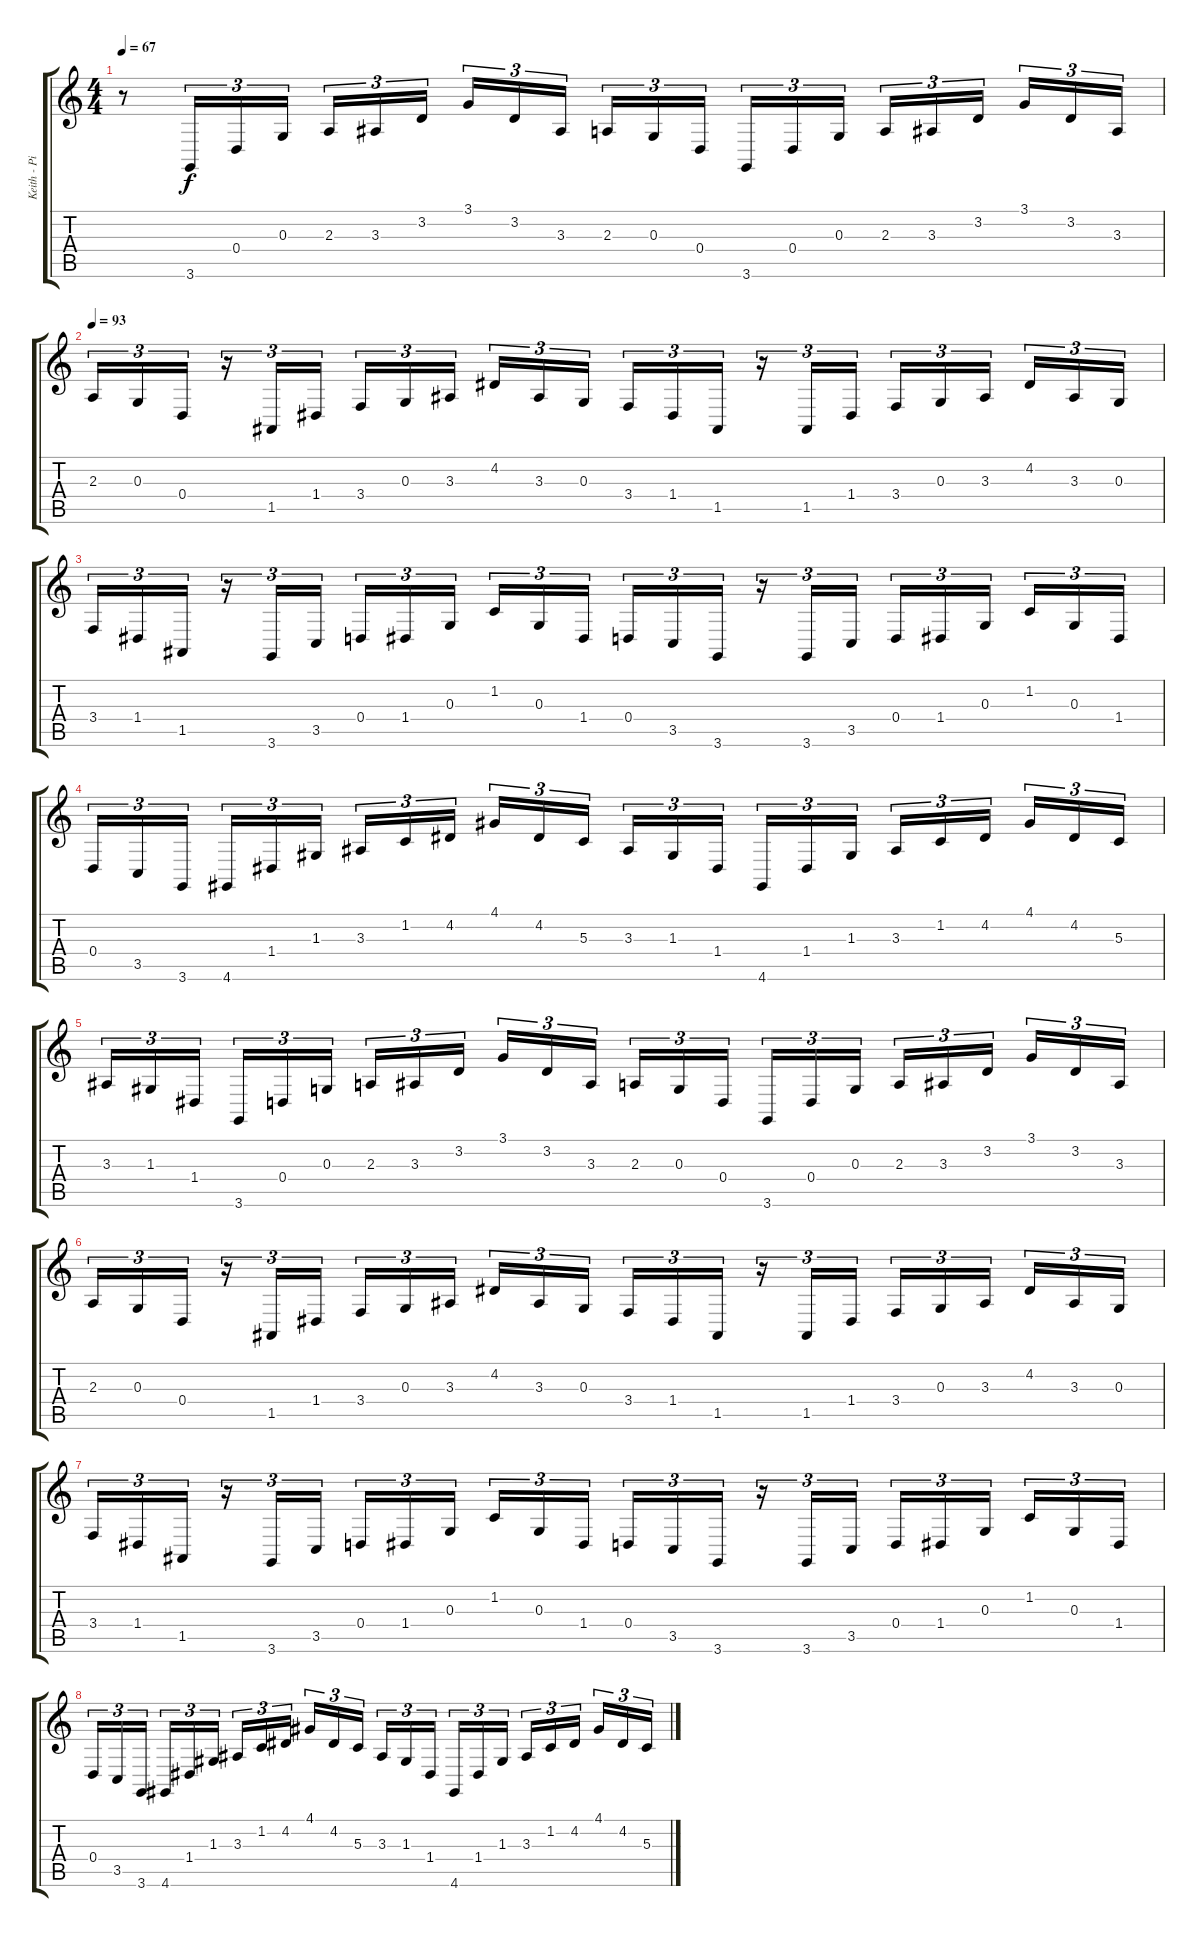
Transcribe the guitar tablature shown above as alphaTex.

\track ("Keith - Piano LH" "Keith - Pi") {instrument brightacousticpiano}
\staff {score tabs}
\tuning (E4 B3 G3 D3 A2 E2) {hide}
\ts (4 4)
\tempo 67
\clef g2
\ks c
r.8{dy mf} 3.6.16{tu (3 2) dy f} 0.4.16{tu (3 2)} 0.3.16{tu (3 2)} 2.3.16{tu (3 2)} 3.3.16{tu (3 2)} 3.2.16{tu (3 2)} 3.1.16{tu (3 2)} 3.2.16{tu (3 2)} 3.3.16{tu (3 2)} 2.3.16{tu (3 2)} 0.3.16{tu (3 2)} 0.4.16{tu (3 2)} 3.6.16{tu (3 2)} 0.4.16{tu (3 2)} 0.3.16{tu (3 2)} 2.3.16{tu (3 2)} 3.3.16{tu (3 2)} 3.2.16{tu (3 2)} 3.1.16{tu (3 2)} 3.2.16{tu (3 2)} 3.3.16{tu (3 2)} |
\tempo 93
2.3.16{tu (3 2)} 0.3.16{tu (3 2)} 0.4.16{tu (3 2)} r.16{tu (3 2)} 1.5.16{tu (3 2)} 1.4.16{tu (3 2)} 3.4.16{tu (3 2)} 0.3.16{tu (3 2)} 3.3.16{tu (3 2)} 4.2.16{tu (3 2)} 3.3.16{tu (3 2)} 0.3.16{tu (3 2)} 3.4.16{tu (3 2)} 1.4.16{tu (3 2)} 1.5.16{tu (3 2)} r.16{tu (3 2)} 1.5.16{tu (3 2)} 1.4.16{tu (3 2)} 3.4.16{tu (3 2)} 0.3.16{tu (3 2)} 3.3.16{tu (3 2)} 4.2.16{tu (3 2)} 3.3.16{tu (3 2)} 0.3.16{tu (3 2)} |
3.4.16{tu (3 2)} 1.4.16{tu (3 2)} 1.5.16{tu (3 2)} r.16{tu (3 2)} 3.6.16{tu (3 2)} 3.5.16{tu (3 2)} 0.4.16{tu (3 2)} 1.4.16{tu (3 2)} 0.3.16{tu (3 2)} 1.2.16{tu (3 2)} 0.3.16{tu (3 2)} 1.4.16{tu (3 2)} 0.4.16{tu (3 2)} 3.5.16{tu (3 2)} 3.6.16{tu (3 2)} r.16{tu (3 2)} 3.6.16{tu (3 2)} 3.5.16{tu (3 2)} 0.4.16{tu (3 2)} 1.4.16{tu (3 2)} 0.3.16{tu (3 2)} 1.2.16{tu (3 2)} 0.3.16{tu (3 2)} 1.4.16{tu (3 2)} |
0.4.16{tu (3 2)} 3.5.16{tu (3 2)} 3.6.16{tu (3 2)} 4.6.16{tu (3 2)} 1.4.16{tu (3 2)} 1.3.16{tu (3 2)} 3.3.16{tu (3 2)} 1.2.16{tu (3 2)} 4.2.16{tu (3 2)} 4.1.16{tu (3 2)} 4.2.16{tu (3 2)} 5.3.16{tu (3 2)} 3.3.16{tu (3 2)} 1.3.16{tu (3 2)} 1.4.16{tu (3 2)} 4.6.16{tu (3 2)} 1.4.16{tu (3 2)} 1.3.16{tu (3 2)} 3.3.16{tu (3 2)} 1.2.16{tu (3 2)} 4.2.16{tu (3 2)} 4.1.16{tu (3 2)} 4.2.16{tu (3 2)} 5.3.16{tu (3 2)} |
3.3.16{tu (3 2)} 1.3.16{tu (3 2)} 1.4.16{tu (3 2)} 3.6.16{tu (3 2)} 0.4.16{tu (3 2)} 0.3.16{tu (3 2)} 2.3.16{tu (3 2)} 3.3.16{tu (3 2)} 3.2.16{tu (3 2)} 3.1.16{tu (3 2)} 3.2.16{tu (3 2)} 3.3.16{tu (3 2)} 2.3.16{tu (3 2)} 0.3.16{tu (3 2)} 0.4.16{tu (3 2)} 3.6.16{tu (3 2)} 0.4.16{tu (3 2)} 0.3.16{tu (3 2)} 2.3.16{tu (3 2)} 3.3.16{tu (3 2)} 3.2.16{tu (3 2)} 3.1.16{tu (3 2)} 3.2.16{tu (3 2)} 3.3.16{tu (3 2)} |
2.3.16{tu (3 2)} 0.3.16{tu (3 2)} 0.4.16{tu (3 2)} r.16{tu (3 2)} 1.5.16{tu (3 2)} 1.4.16{tu (3 2)} 3.4.16{tu (3 2)} 0.3.16{tu (3 2)} 3.3.16{tu (3 2)} 4.2.16{tu (3 2)} 3.3.16{tu (3 2)} 0.3.16{tu (3 2)} 3.4.16{tu (3 2)} 1.4.16{tu (3 2)} 1.5.16{tu (3 2)} r.16{tu (3 2)} 1.5.16{tu (3 2)} 1.4.16{tu (3 2)} 3.4.16{tu (3 2)} 0.3.16{tu (3 2)} 3.3.16{tu (3 2)} 4.2.16{tu (3 2)} 3.3.16{tu (3 2)} 0.3.16{tu (3 2)} |
3.4.16{tu (3 2)} 1.4.16{tu (3 2)} 1.5.16{tu (3 2)} r.16{tu (3 2)} 3.6.16{tu (3 2)} 3.5.16{tu (3 2)} 0.4.16{tu (3 2)} 1.4.16{tu (3 2)} 0.3.16{tu (3 2)} 1.2.16{tu (3 2)} 0.3.16{tu (3 2)} 1.4.16{tu (3 2)} 0.4.16{tu (3 2)} 3.5.16{tu (3 2)} 3.6.16{tu (3 2)} r.16{tu (3 2)} 3.6.16{tu (3 2)} 3.5.16{tu (3 2)} 0.4.16{tu (3 2)} 1.4.16{tu (3 2)} 0.3.16{tu (3 2)} 1.2.16{tu (3 2)} 0.3.16{tu (3 2)} 1.4.16{tu (3 2)} |
0.4.16{tu (3 2)} 3.5.16{tu (3 2)} 3.6.16{tu (3 2)} 4.6.16{tu (3 2)} 1.4.16{tu (3 2)} 1.3.16{tu (3 2)} 3.3.16{tu (3 2)} 1.2.16{tu (3 2)} 4.2.16{tu (3 2)} 4.1.16{tu (3 2)} 4.2.16{tu (3 2)} 5.3.16{tu (3 2)} 3.3.16{tu (3 2)} 1.3.16{tu (3 2)} 1.4.16{tu (3 2)} 4.6.16{tu (3 2)} 1.4.16{tu (3 2)} 1.3.16{tu (3 2)} 3.3.16{tu (3 2)} 1.2.16{tu (3 2)} 4.2.16{tu (3 2)} 4.1.16{tu (3 2)} 4.2.16{tu (3 2)} 5.3.16{tu (3 2)}
